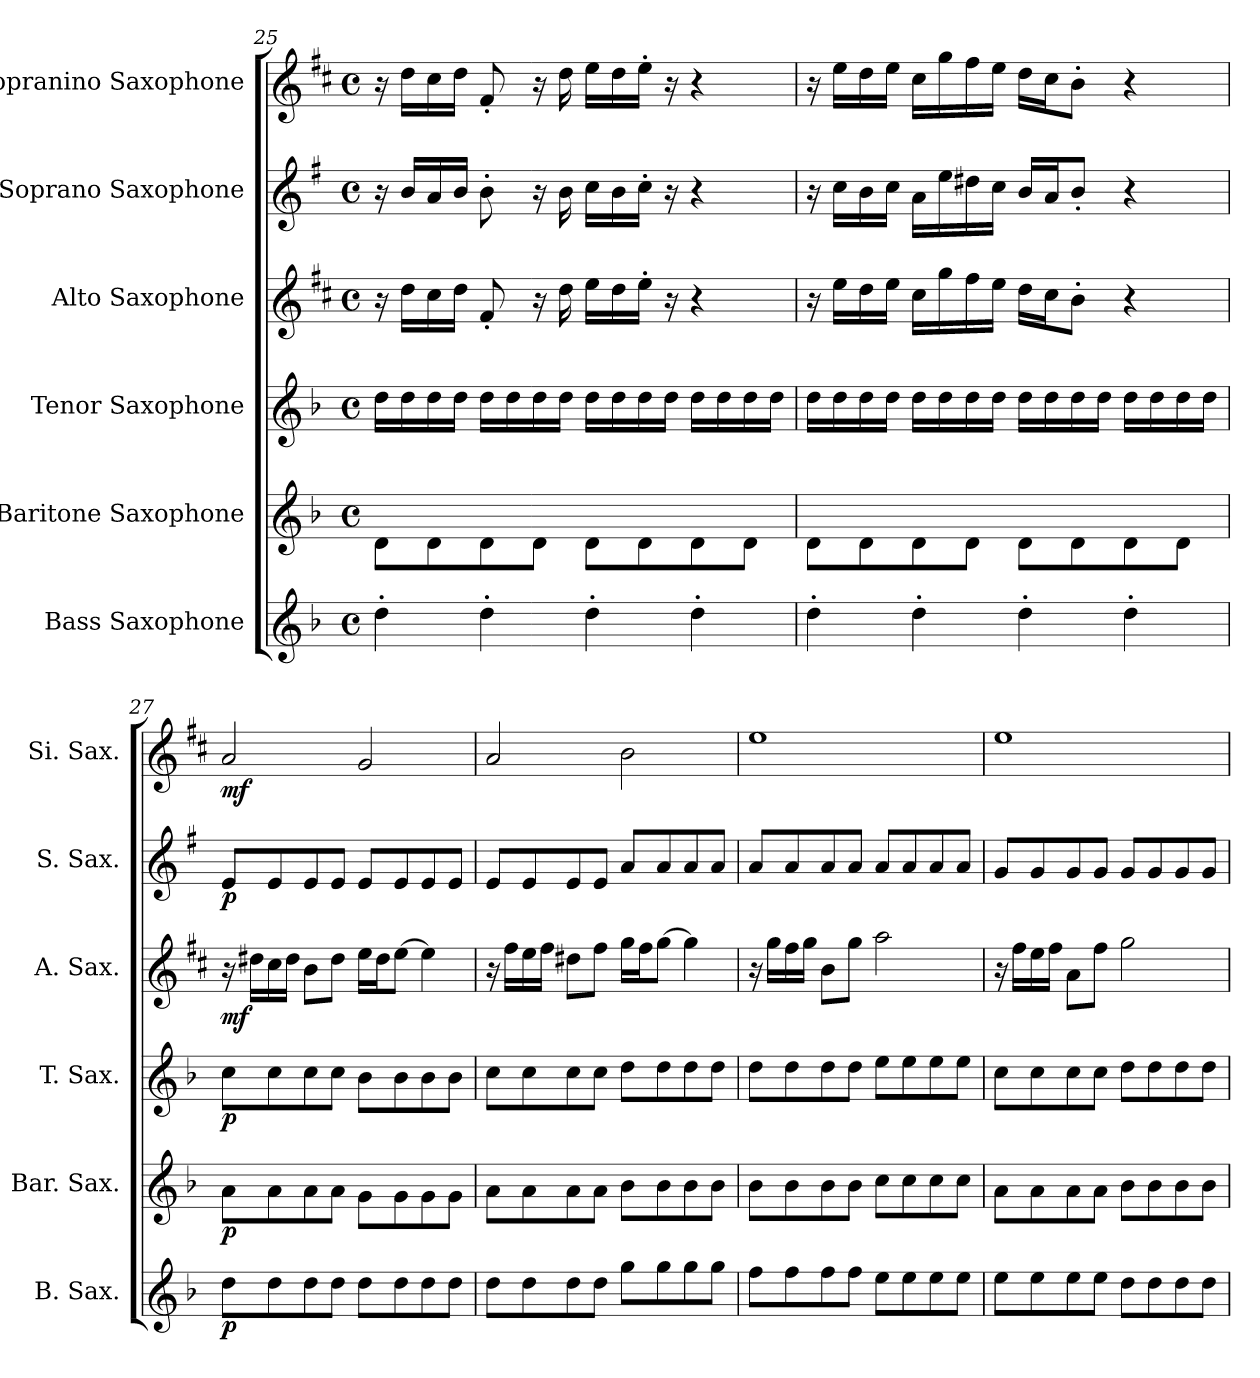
**kern	**dynam	**kern	**dynam	**kern	**dynam	**kern	**dynam	**kern	**dynam	**kern	**dynam
*part6	*part6	*part5	*part5	*part4	*part4	*part3	*part3	*part2	*part2	*part1	*part1
*staff6	*staff6	*staff5	*staff5	*staff4	*staff4	*staff3	*staff3	*staff2	*staff2	*staff1	*staff1
*I"Bass Saxophone	*	*I"Baritone Saxophone	*	*I"Tenor Saxophone	*	*I"Alto Saxophone	*	*I"Soprano Saxophone	*	*I"Sopranino Saxophone	*
*I'B. Sax.	*	*I'Bar. Sax.	*	*I'T. Sax.	*	*I'A. Sax.	*	*I'S. Sax.	*	*I'Si. Sax.	*
*clefG2	*	*clefG2	*	*clefG2	*	*clefG2	*	*clefG2	*	*clefG2	*
*ITrd15c26	*	*ITrd12c21	*	*ITrd8c14	*	*ITrd5c9	*	*ITrd1c2	*	*ITrd-2c-3	*
*k[b-]	*	*k[b-]	*	*k[b-]	*	*k[b-]	*	*k[b-]	*	*k[b-]	*
*M4/4	*	*M4/4	*	*M4/4	*	*M4/4	*	*M4/4	*	*M4/4	*
*met(c)	*	*met(c)	*	*met(c)	*	*met(c)	*	*met(c)	*	*met(c)	*
=25	=25	=25	=25	=25	=25	=25	=25	=25	=25	=25	=25
4D'\	.	8D\L	.	16d\LL	.	16r	.	16r	.	16r	.
.	.	.	.	16d\	.	16f\LL	.	16a/LL	.	16ff\LL	.
.	.	8D\	.	16d\	.	16e\	.	16g/	.	16ee\	.
.	.	.	.	16d\JJ	.	16f\JJ	.	16a/JJ	.	16ff\JJ	.
4D'\	.	8D\	.	16d\LL	.	8A'/	.	8a'\	.	8a'/	.
.	.	.	.	16d\	.	.	.	.	.	.	.
.	.	8D\J	.	16d\	.	16r	.	16r	.	16r	.
.	.	.	.	16d\JJ	.	16f\	.	16a\	.	16ff\	.
4D'\	.	8D\L	.	16d\LL	.	16g\LL	.	16b-\LL	.	16gg\LL	.
.	.	.	.	16d\	.	16f\	.	16a\	.	16ff\	.
.	.	8D\	.	16d\	.	16g'\JJ	.	16b-'\JJ	.	16gg'\JJ	.
.	.	.	.	16d\JJ	.	16r	.	16r	.	16r	.
4D'\	.	8D\	.	16d\LL	.	4r	.	4r	.	4r	.
.	.	.	.	16d\	.	.	.	.	.	.	.
.	.	8D\J	.	16d\	.	.	.	.	.	.	.
.	.	.	.	16d\JJ	.	.	.	.	.	.	.
!!LO:LB:g=z
=26	=26	=26	=26	=26	=26	=26	=26	=26	=26	=26	=26
4D'\	.	8D\L	.	16d\LL	.	16r	.	16r	.	16r	.
.	.	.	.	16d\	.	16g\LL	.	16b-\LL	.	16gg\LL	.
.	.	8D\	.	16d\	.	16f\	.	16a\	.	16ff\	.
.	.	.	.	16d\JJ	.	16g\JJ	.	16b-\JJ	.	16gg\JJ	.
4D'\	.	8D\	.	16d\LL	.	16e\LL	.	16g\LL	.	16ee\LL	.
.	.	.	.	16d\	.	16b-\	.	16dd\	.	16bb-\	.
.	.	8D\J	.	16d\	.	16a\	.	16cc#X\	.	16aa\	.
.	.	.	.	16d\JJ	.	16g\JJ	.	16b-\JJ	.	16gg\JJ	.
4D'\	.	8D\L	.	16d\LL	.	16f\LL	.	16a/LL	.	16ff\LL	.
.	.	.	.	16d\	.	16e\J	.	16g/J	.	16ee\J	.
.	.	8D\	.	16d\	.	8d'\J	.	8a'/J	.	8dd'\J	.
.	.	.	.	16d\JJ	.	.	.	.	.	.	.
4D'\	.	8D\	.	16d\LL	.	4r	.	4r	.	4r	.
.	.	.	.	16d\	.	.	.	.	.	.	.
.	.	8D\J	.	16d\	.	.	.	.	.	.	.
.	.	.	.	16d\JJ	.	.	.	.	.	.	.
=27	=27	=27	=27	=27	=27	=27	=27	=27	=27	=27	=27
!	!LO:DY:b	!	!LO:DY:b	!	!LO:DY:b	!	!LO:DY:b	!	!LO:DY:b	!	!LO:DY:b
8D\L	p	8A\L	p	8c\L	p	16r	mf	8d/L	p	2cc/	mf
.	.	.	.	.	.	16f#X\LL	.	.	.	.	.
8D\	.	8A\	.	8c\	.	16e\	.	8d/	.	.	.
.	.	.	.	.	.	16f#\JJ	.	.	.	.	.
8D\	.	8A\	.	8c\	.	8d\L	.	8d/	.	.	.
8D\J	.	8A\J	.	8c\J	.	8f#\J	.	8d/J	.	.	.
8D\L	.	8G\L	.	8B-\L	.	16g\LL	.	8d/L	.	2b-/	.
.	.	.	.	.	.	16f#\J	.	.	.	.	.
8D\	.	8G\	.	8B-\	.	[8g\J	.	8d/	.	.	.
8D\	.	8G\	.	8B-\	.	4g\]	.	8d/	.	.	.
8D\J	.	8G\J	.	8B-\J	.	.	.	8d/J	.	.	.
=28	=28	=28	=28	=28	=28	=28	=28	=28	=28	=28	=28
8D\L	.	8A\L	.	8c\L	.	16r	.	8d/L	.	2cc/	.
.	.	.	.	.	.	16a\LL	.	.	.	.	.
8D\	.	8A\	.	8c\	.	16g\	.	8d/	.	.	.
.	.	.	.	.	.	16a\JJ	.	.	.	.	.
8D\	.	8A\	.	8c\	.	8f#X\L	.	8d/	.	.	.
8D\J	.	8A\J	.	8c\J	.	8a\J	.	8d/J	.	.	.
8G\L	.	8B-\L	.	8d\L	.	16b-\LL	.	8g/L	.	2dd\	.
.	.	.	.	.	.	16a\J	.	.	.	.	.
8G\	.	8B-\	.	8d\	.	[8b-\J	.	8g/	.	.	.
8G\	.	8B-\	.	8d\	.	4b-\]	.	8g/	.	.	.
8G\J	.	8B-\J	.	8d\J	.	.	.	8g/J	.	.	.
!!LO:PB:g=z
=29	=29	=29	=29	=29	=29	=29	=29	=29	=29	=29	=29
8F\L	.	8B-\L	.	8d\L	.	16r	.	8g/L	.	1gg	.
.	.	.	.	.	.	16b-\LL	.	.	.	.	.
8F\	.	8B-\	.	8d\	.	16a\	.	8g/	.	.	.
.	.	.	.	.	.	16b-\JJ	.	.	.	.	.
8F\	.	8B-\	.	8d\	.	8d\L	.	8g/	.	.	.
8F\J	.	8B-\J	.	8d\J	.	8b-\J	.	8g/J	.	.	.
8E\L	.	8c\L	.	8e\L	.	2cc\	.	8g/L	.	.	.
8E\	.	8c\	.	8e\	.	.	.	8g/	.	.	.
8E\	.	8c\	.	8e\	.	.	.	8g/	.	.	.
8E\J	.	8c\J	.	8e\J	.	.	.	8g/J	.	.	.
=30	=30	=30	=30	=30	=30	=30	=30	=30	=30	=30	=30
8E\L	.	8A\L	.	8c\L	.	16r	.	8f/L	.	1gg	.
.	.	.	.	.	.	16a\LL	.	.	.	.	.
8E\	.	8A\	.	8c\	.	16g\	.	8f/	.	.	.
.	.	.	.	.	.	16a\JJ	.	.	.	.	.
8E\	.	8A\	.	8c\	.	8c\L	.	8f/	.	.	.
8E\J	.	8A\J	.	8c\J	.	8a\J	.	8f/J	.	.	.
8D\L	.	8B-\L	.	8d\L	.	2b-\	.	8f/L	.	.	.
8D\	.	8B-\	.	8d\	.	.	.	8f/	.	.	.
8D\	.	8B-\	.	8d\	.	.	.	8f/	.	.	.
8D\J	.	8B-\J	.	8d\J	.	.	.	8f/J	.	.	.
=	=	=	=	=	=	=	=	=	=	=	=
*-	*-	*-	*-	*-	*-	*-	*-	*-	*-	*-	*-
